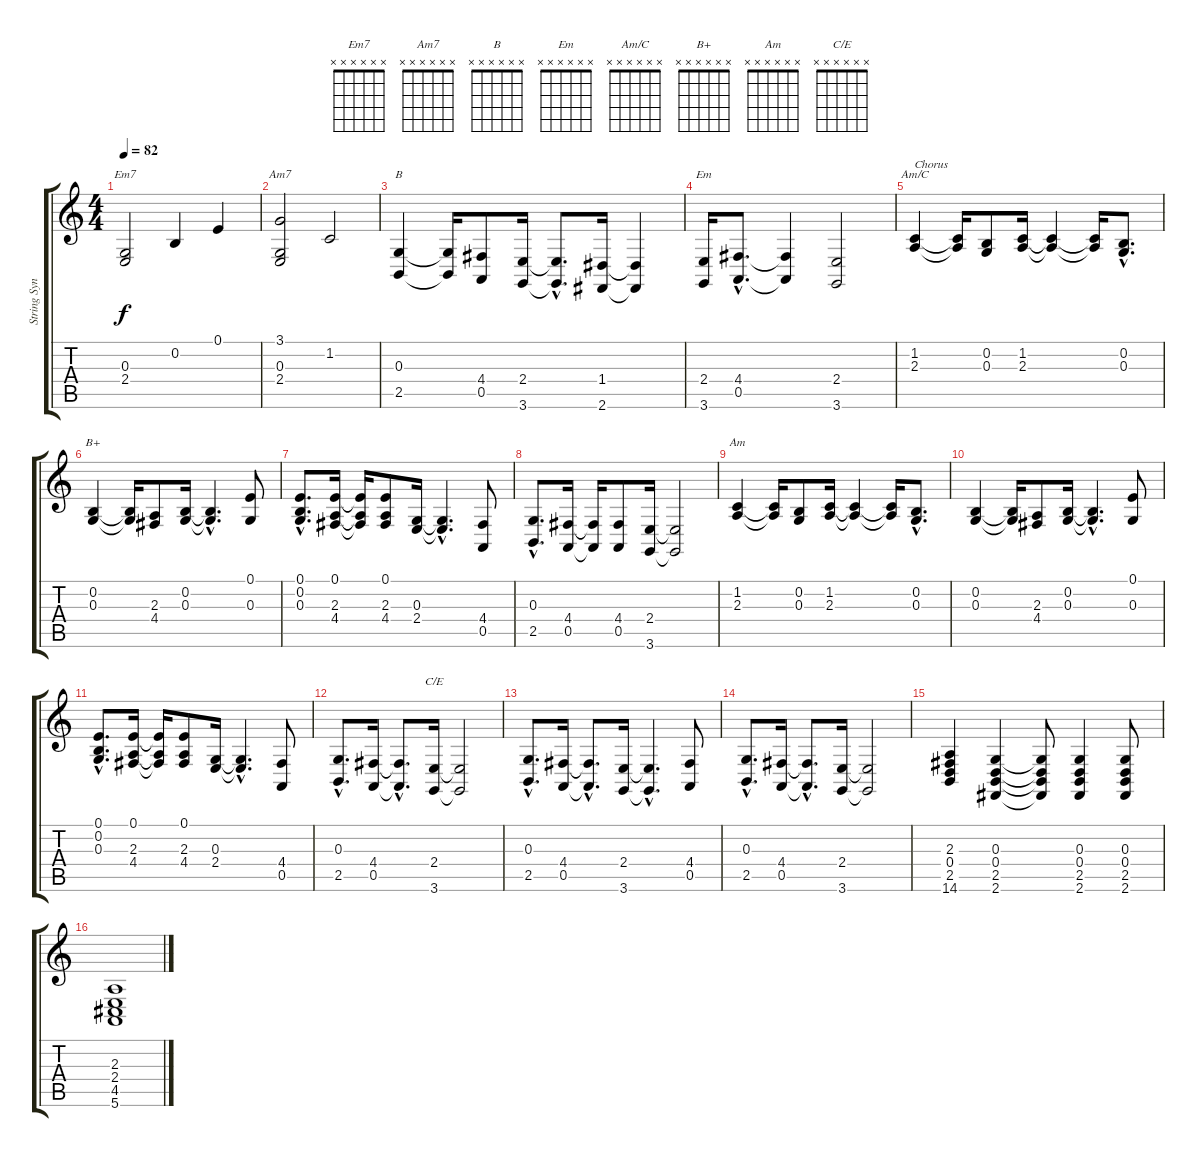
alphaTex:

\track ("String Synth." "String Syn") {instrument synthstrings1}
\staff {score tabs}
\tuning (E4 B3 G3 D3 A2 E2) {hide}
\chord ("Em7" x x x x x x) {firstfret 0}
\chord ("Am7" x x x x x x) {firstfret 0}
\chord ("B" x x x x x x) {firstfret 0}
\chord ("Em" x x x x x x) {firstfret 0}
\chord ("Am/C" x x x x x x) {firstfret 0}
\chord ("B+" x x x x x x) {firstfret 0}
\chord ("Am" x x x x x x) {firstfret 0}
\chord ("C/E" x x x x x x) {firstfret 0}
\ts (4 4)
\tempo 82
\clef g2
\ks c
(0.3 2.4).2{ch "Em7" dy f} 0.2.4 0.1.4 |
(3.1 0.3 2.4).2{ch "Am7"} 1.2.2 |
(0.3 2.5).4{ch "B"} (0.3{t} 2.5{t}).16 (4.4 0.5).8 (2.4 3.6).16 (2.4{hac t} 3.6{hac t}).8{d} (1.4 2.6).16 (1.4{t} 2.6{t}).4 |
(2.4 3.6).16{ch "Em"} (4.4{hac} 0.5{hac}).8{d} (4.4{t} 0.5{t}).4 (2.4 3.6).2 |
(1.2 2.3).4{ch "Am/C" txt "Chorus"} (1.2{t} 2.3{t}).16 (0.2 0.3).8 (1.2 2.3).16 (1.2{t} 2.3{t}).4 (1.2{t} 2.3{t}).16 (0.2{hac} 0.3{hac}).8{d} |
(0.2 0.3).4{ch "B+"} (0.2{t} 0.3{t}).16 (2.3 4.4).8 (0.2 0.3).16 (0.2{hac t} 0.3{hac t}).4{d} (0.1 0.3).8 |
(0.1{hac} 0.2{hac} 0.3{hac}).8{d} (0.1 2.3 4.4).16 (0.1{t} 2.3{t} 4.4{t}).16 (0.1 2.3 4.4).8 (0.3 2.4).16 (0.3{hac t} 2.4{hac t}).4{d} (4.4 0.5).8 |
(0.3{hac} 2.5{hac}).8{d} (4.4 0.5).16 (4.4{t} 0.5{t}).16 (4.4 0.5).8 (2.4 3.6).16 (2.4{t} 3.6{t}).2 |
(1.2 2.3).4{ch "Am"} (1.2{t} 2.3{t}).16 (0.2 0.3).8 (1.2 2.3).16 (1.2{t} 2.3{t}).4 (1.2{t} 2.3{t}).16 (0.2{hac} 0.3{hac}).8{d} |
(0.2 0.3).4 (0.2{t} 0.3{t}).16 (2.3 4.4).8 (0.2 0.3).16 (0.2{hac t} 0.3{hac t}).4{d} (0.1 0.3).8 |
(0.1{hac} 0.2{hac} 0.3{hac}).8{d} (0.1 2.3 4.4).16 (0.1{t} 2.3{t} 4.4{t}).16 (0.1 2.3 4.4).8 (0.3 2.4).16 (0.3{hac t} 2.4{hac t}).4{d} (4.4 0.5).8 |
(0.3{hac} 2.5{hac}).8{d} (4.4 0.5).16 (4.4{hac t} 0.5{hac t}).8{d} (2.4 3.6).16{ch "C/E"} (2.4{t} 3.6{t}).2 |
(0.3{hac} 2.5{hac}).8{d} (4.4 0.5).16 (4.4{hac t} 0.5{hac t}).8{d} (2.4 3.6).16 (2.4{hac t} 3.6{hac t}).4{d} (4.4 0.5).8 |
(0.3{hac} 2.5{hac}).8{d} (4.4 0.5).16 (4.4{hac t} 0.5{hac t}).8{d} (2.4 3.6).16 (2.4{t} 3.6{t}).2 |
(2.3 0.4 2.5 14.6).4 (0.3 0.4 2.5 2.6).4 (0.3{t} 0.4{t} 2.5{t} 2.6{t}).8 (0.3 0.4 2.5 2.6).4 (0.3 0.4 2.5 2.6).8 |
(2.3 2.4 4.5 5.6).1
